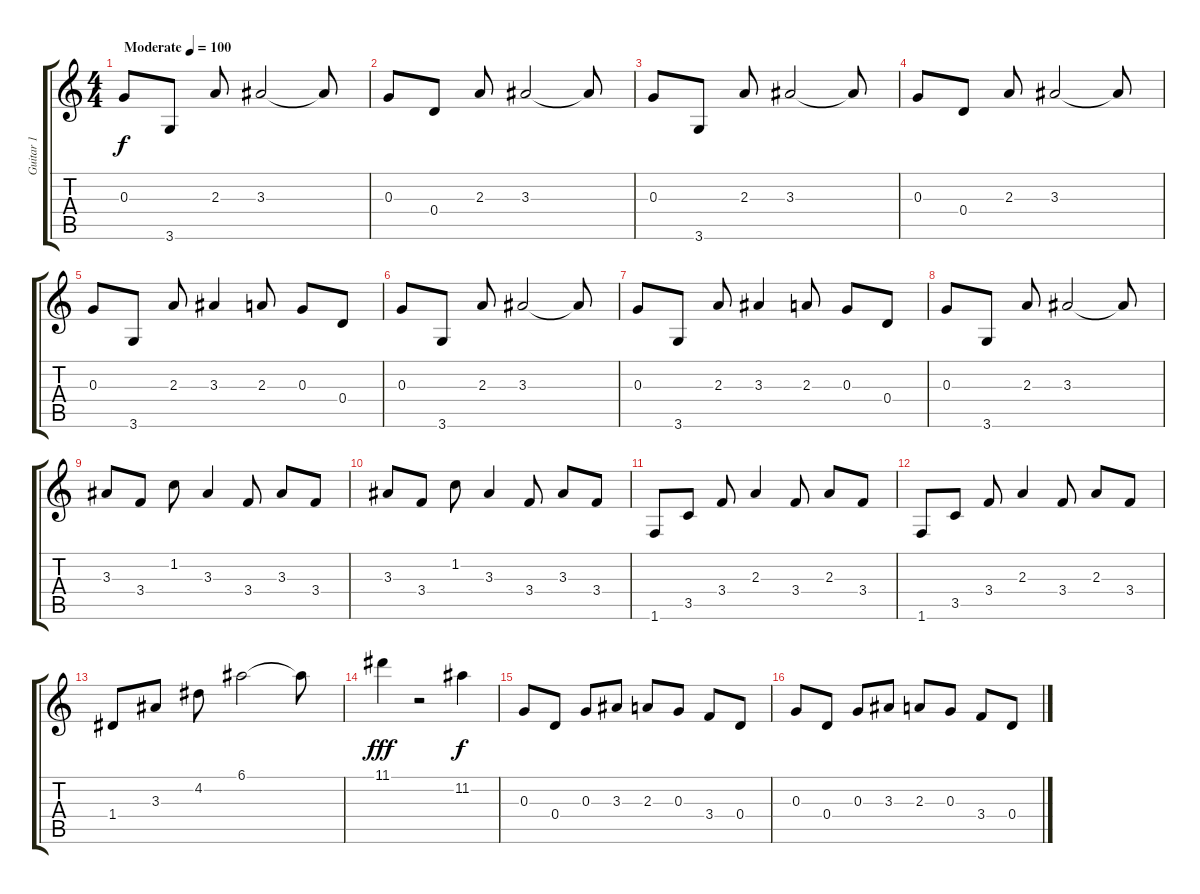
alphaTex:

\track ("Guitar 1" "Guitar 1") {instrument electricguitarclean}
\staff {score tabs}
\tuning (E4 B3 G3 D3 A2 E2) {hide}
\ts (4 4)
\tempo (100 "Moderate")
\clef g2
\ks c
0.3.8{dy f instrument electricguitarclean} 3.6.8 2.3.8 3.3.2 3.3{t}.8 |
0.3.8 0.4.8 2.3.8 3.3.2 3.3{t}.8 |
0.3.8 3.6.8 2.3.8 3.3.2 3.3{t}.8 |
0.3.8 0.4.8 2.3.8 3.3.2 3.3{t}.8 |
0.3.8 3.6.8 2.3.8 3.3.4 2.3.8 0.3.8 0.4.8 |
0.3.8 3.6.8 2.3.8 3.3.2 3.3{t}.8 |
0.3.8 3.6.8 2.3.8 3.3.4 2.3.8 0.3.8 0.4.8 |
0.3.8 3.6.8 2.3.8 3.3.2 3.3{t}.8 |
3.3.8 3.4.8 1.2.8 3.3.4 3.4.8 3.3.8 3.4.8 |
3.3.8 3.4.8 1.2.8 3.3.4 3.4.8 3.3.8 3.4.8 |
1.6.8 3.5.8 3.4.8 2.3.4 3.4.8 2.3.8 3.4.8 |
1.6.8 3.5.8 3.4.8 2.3.4 3.4.8 2.3.8 3.4.8 |
1.4.8 3.3.8 4.2.8 6.1.2 6.1{t}.8 |
11.1.4{dy fff} r.2 11.2.4{dy f} |
0.3.8 0.4.8 0.3.8 3.3.8 2.3.8 0.3.8 3.4.8 0.4.8 |
0.3.8 0.4.8 0.3.8 3.3.8 2.3.8 0.3.8 3.4.8 0.4.8
